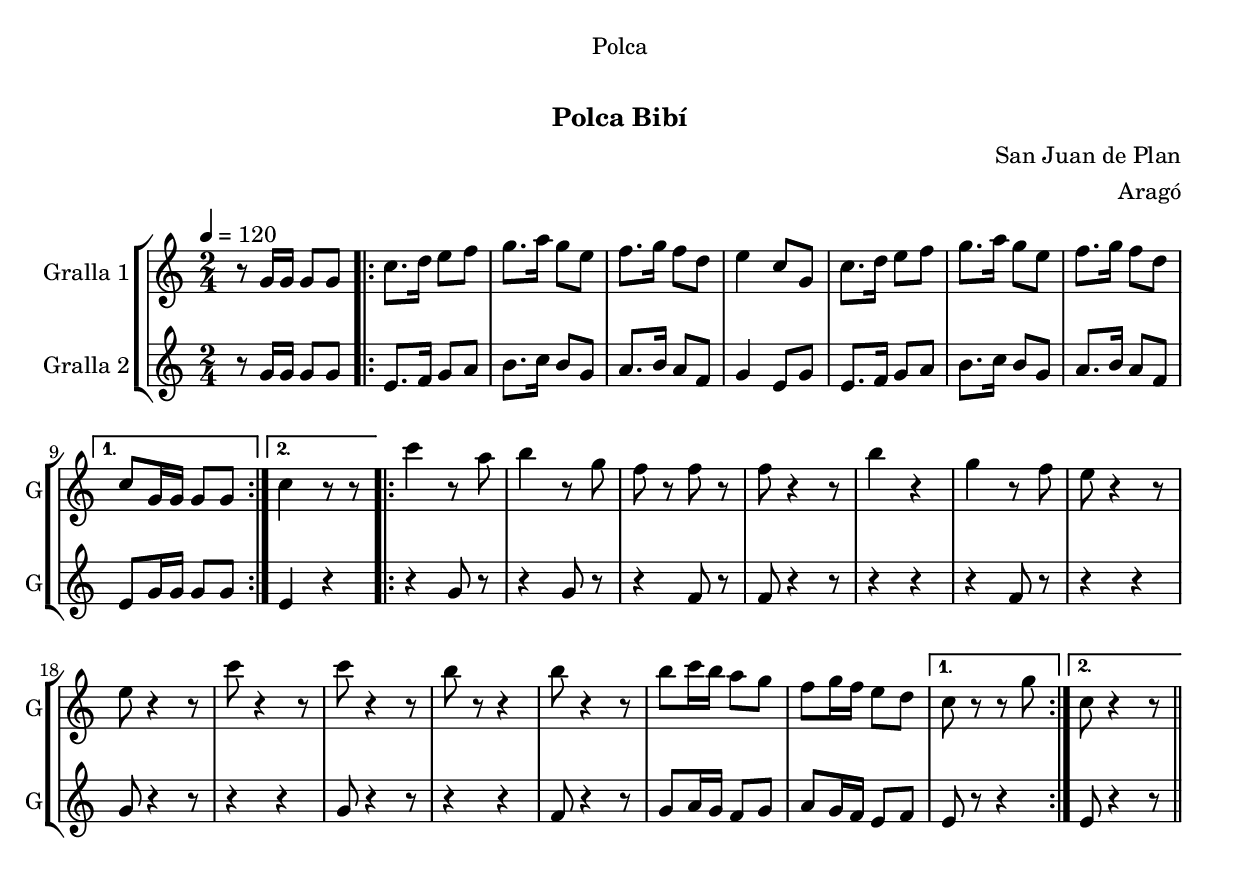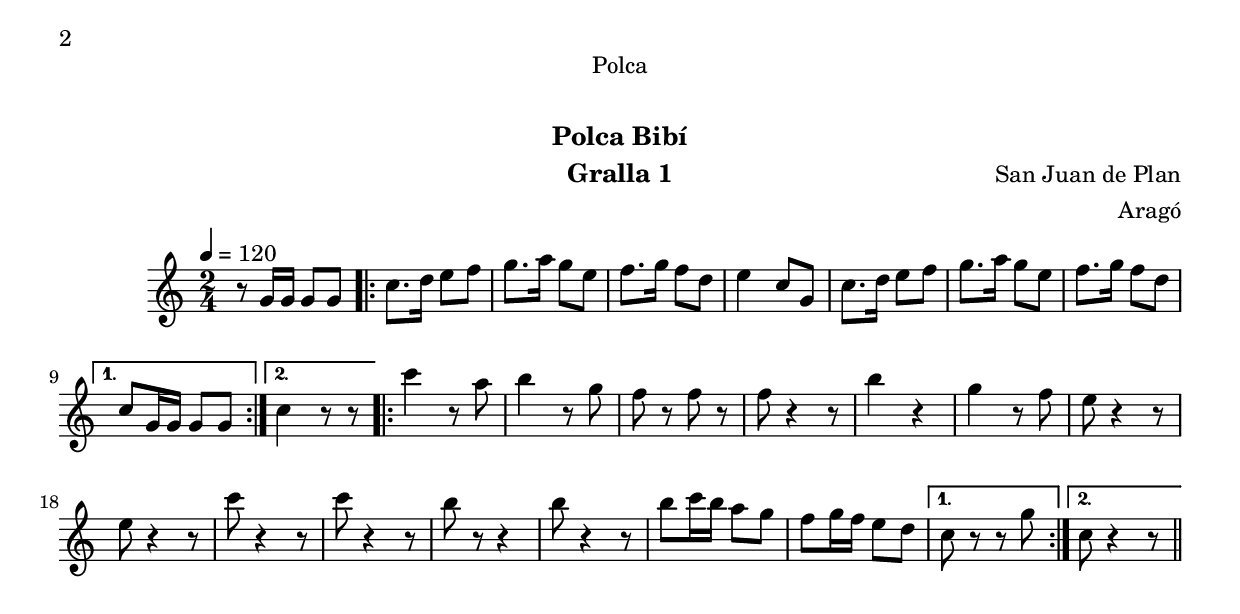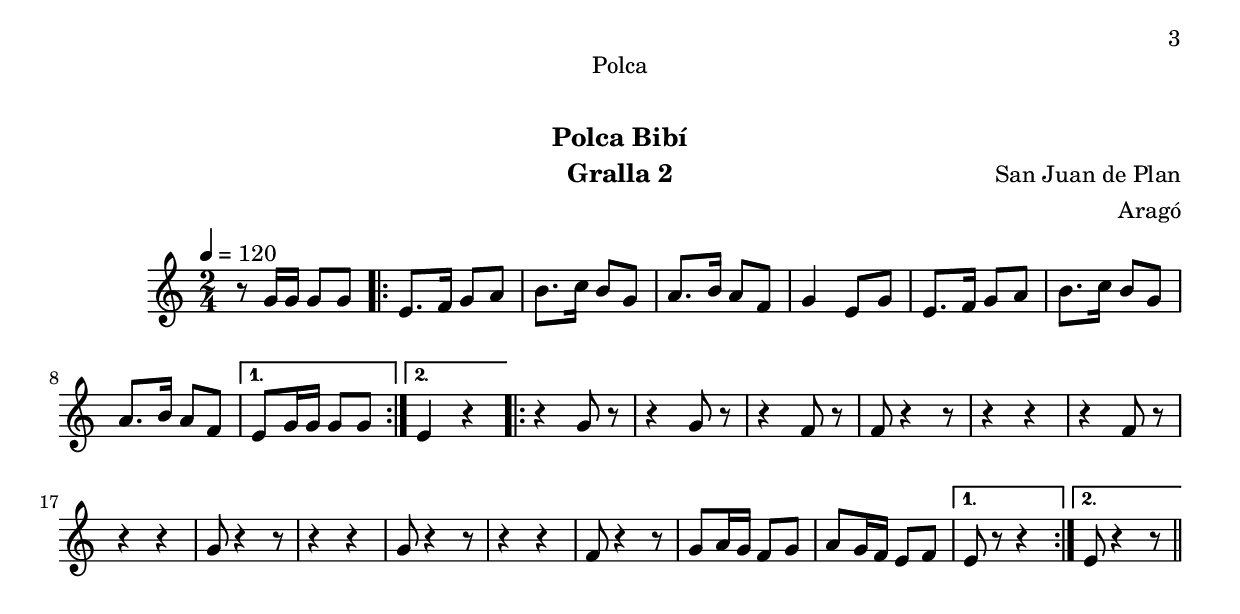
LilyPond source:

\version "2.16.0"

\header {
  dedication="Polca"
  title="  "
  subtitle="Polca Bibí"
  subsubtitle=""
  poet=""
  meter=""
  piece=""
  composer="San Juan de Plan"
  arranger="Aragó"
  opus=""
  instrument=""
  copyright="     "
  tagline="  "
}

liniaroAa =
\relative g'
{
  \tempo 4=120
  \clef treble
  \key c \major
  \time 2/4
  r8 g16 g g8 g  |
  \repeat volta 2 { c8. d16 e8 f  |
  g8. a16 g8 e  |
  f8. g16 f8 d  |
  %05
  e4 c8 g  |
  c8. d16 e8 f  |
  g8. a16 g8 e  |
  f8. g16 f8 d }
  \alternative { { c8 g16 g g8 g }
  %10
  { c4 r8 r8 } } % kompletite
  \repeat volta 2 { c'4 r8 a  |
  b4 r8 g  |
  f8 r f r  |
  f8 r4 r8  | % kompletite
  %15
  b4 r4  | % kompletite
  g4 r8 f  |
  e8 r4 r8  | % kompletite
  e8 r4 r8  | % kompletite
  c'8 r4 r8  | % kompletite
  %20
  c8 r4 r8  | % kompletite
  b8 r r4  | % kompletite
  b8 r4 r8  | % kompletite
  b8 c16 b a8 g  |
  f8 g16 f e8 d }
  %25
  \alternative { { c8 r r g' }
  { c,8 r4 r8 } } \bar "||" % kompletite
}

liniaroAb =
\relative g'
{
  \tempo 4=120
  \clef treble
  \key c \major
  \time 2/4
  r8 g16 g g8 g  |
  \repeat volta 2 { e8. f16 g8 a  |
  b8. c16 b8 g  |
  a8. b16 a8 f  |
  %05
  g4 e8 g  |
  e8. f16 g8 a  |
  b8. c16 b8 g  |
  a8. b16 a8 f }
  \alternative { { e8 g16 g g8 g }
  %10
  { e4 r } }
  \repeat volta 2 { r4 g8 r  |
  r4 g8 r  |
  r4 f8 r  |
  f8 r4 r8  | % kompletite
  %15
  r4 r4  | % kompletite
  r4 f8 r  |
  r4 r4  | % kompletite
  g8 r4 r8  | % kompletite
  r4 r4  | % kompletite
  %20
  g8 r4 r8  | % kompletite
  r4 r4  | % kompletite
  f8 r4 r8  | % kompletite
  g8 a16 g f8 g  |
  a8 g16 f e8 f }
  %25
  \alternative { { e8 r r4 }
  { e8 r4 r8 } } \bar "||" % kompletite
}

\bookpart {
  \score {
    \new StaffGroup {
      \override Score.RehearsalMark #'self-alignment-X = #LEFT
      <<
        \new Staff \with {instrumentName = #"Gralla 1" shortInstrumentName = #"G"} \liniaroAa
        \new Staff \with {instrumentName = #"Gralla 2" shortInstrumentName = #"G"} \liniaroAb
      >>
    }
    \layout {}
  }\score { \unfoldRepeats
    \new StaffGroup {
      \override Score.RehearsalMark #'self-alignment-X = #LEFT
      <<
        \new Staff \with {instrumentName = #"Gralla 1" shortInstrumentName = #"G"} \liniaroAa
        \new Staff \with {instrumentName = #"Gralla 2" shortInstrumentName = #"G"} \liniaroAb
      >>
    }
    \midi {}
  }
}

\bookpart {
  \header {instrument="Gralla 1"}
  \score {
    \new StaffGroup {
      \override Score.RehearsalMark #'self-alignment-X = #LEFT
      <<
        \new Staff \liniaroAa
      >>
    }
    \layout {}
  }\score { \unfoldRepeats
    \new StaffGroup {
      \override Score.RehearsalMark #'self-alignment-X = #LEFT
      <<
        \new Staff \liniaroAa
      >>
    }
    \midi {}
  }
}

\bookpart {
  \header {instrument="Gralla 2"}
  \score {
    \new StaffGroup {
      \override Score.RehearsalMark #'self-alignment-X = #LEFT
      <<
        \new Staff \liniaroAb
      >>
    }
    \layout {}
  }\score { \unfoldRepeats
    \new StaffGroup {
      \override Score.RehearsalMark #'self-alignment-X = #LEFT
      <<
        \new Staff \liniaroAb
      >>
    }
    \midi {}
  }
}

